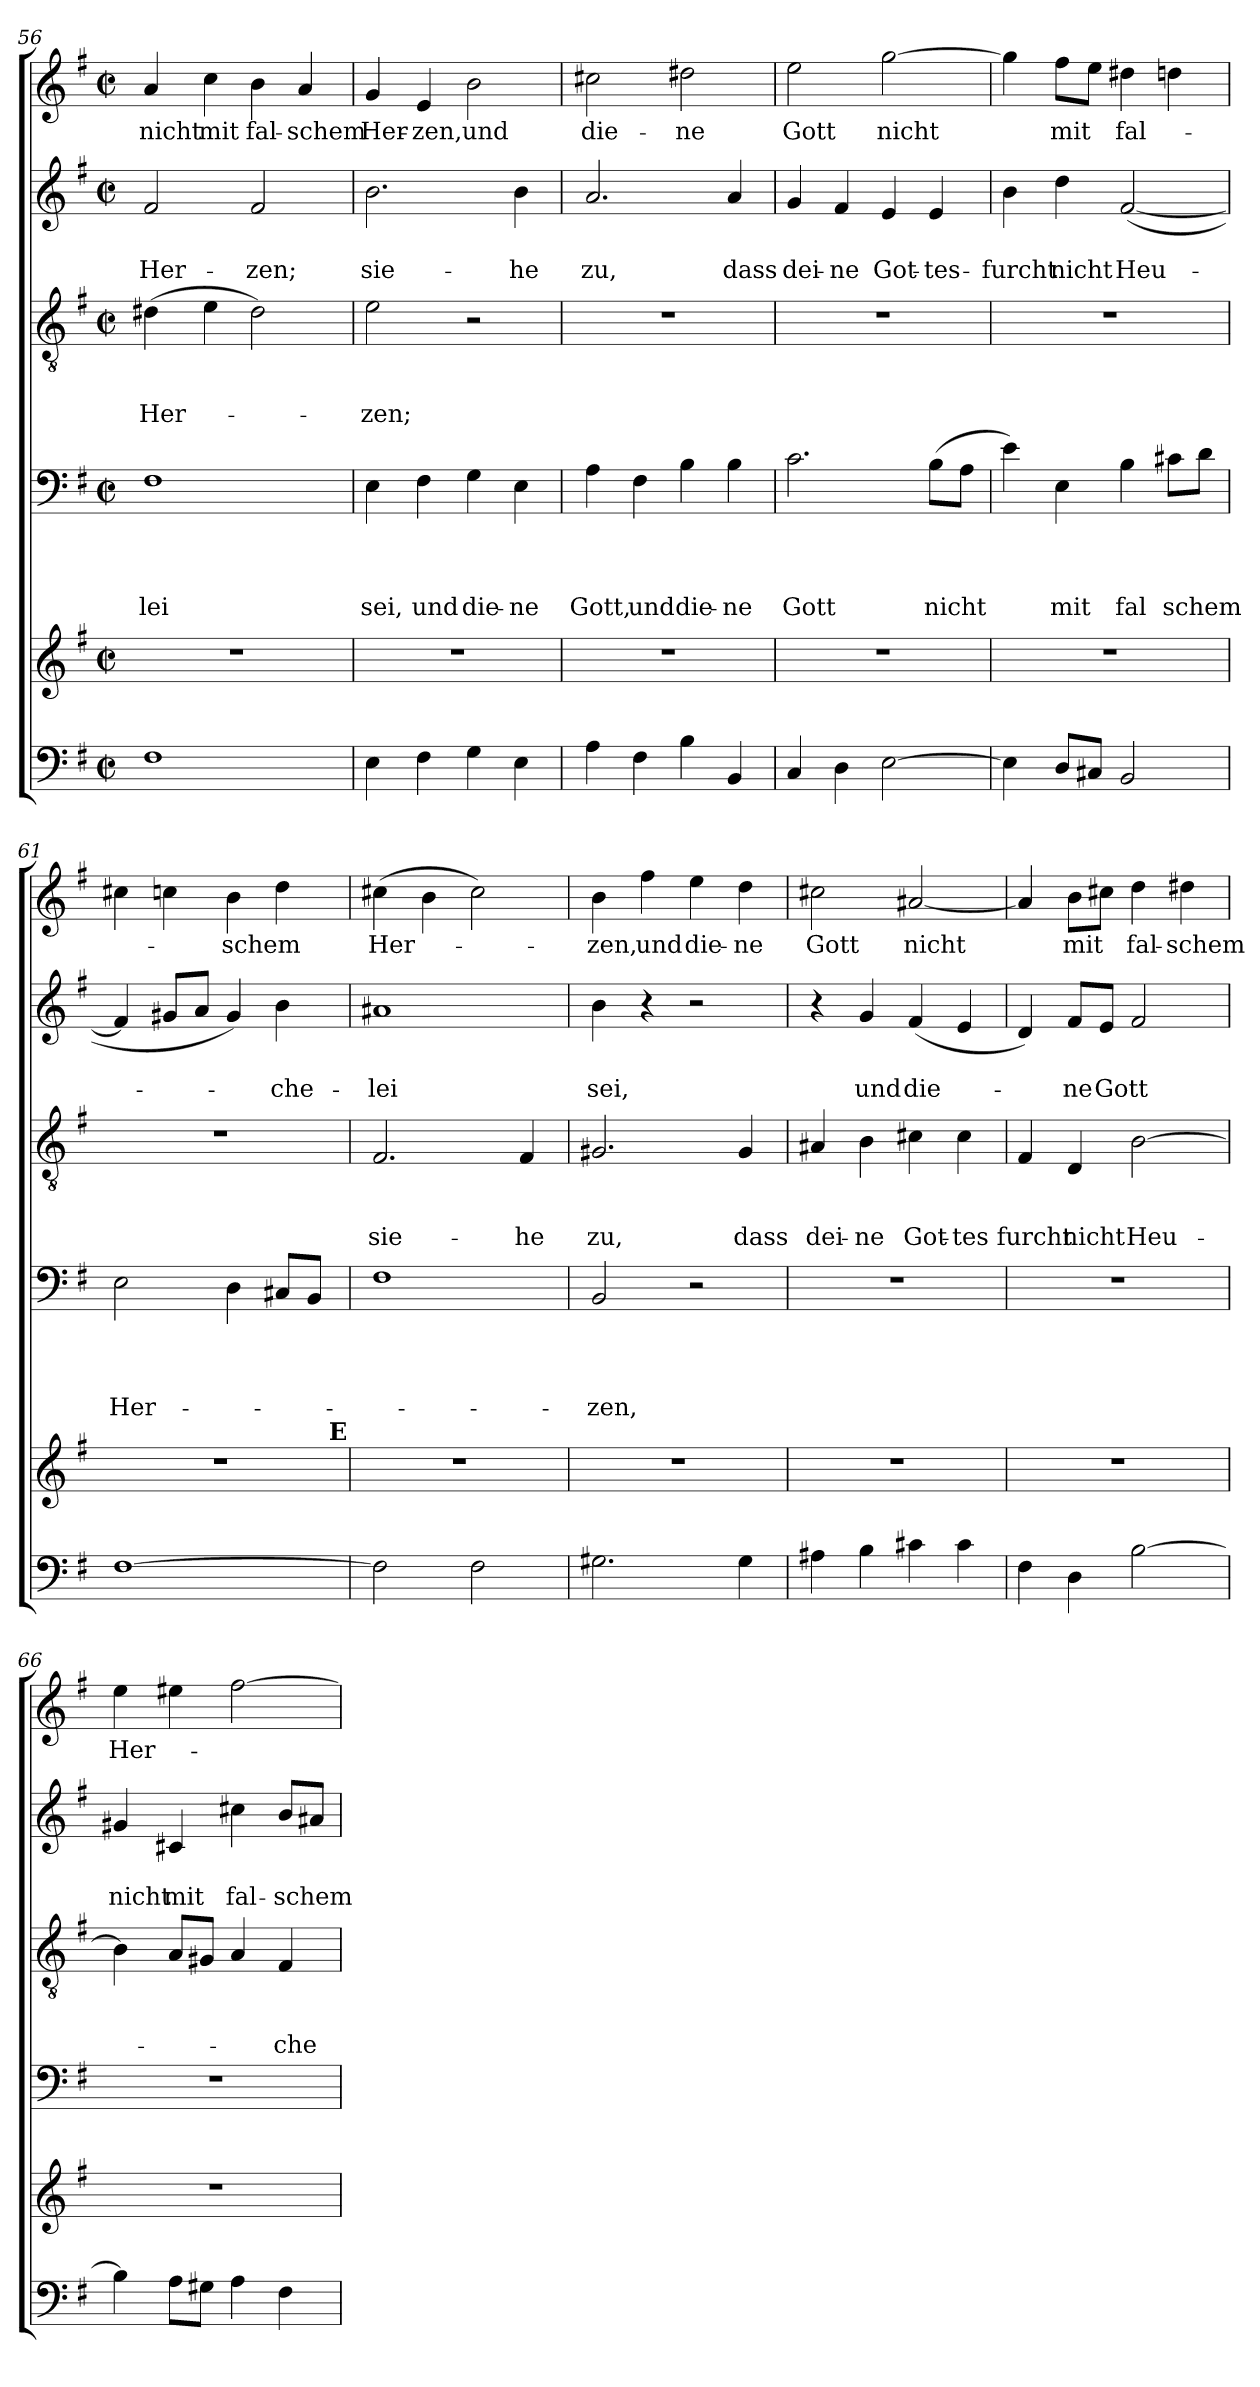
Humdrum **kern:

**kern	**kern	**kern	**text	**text	**text	**text	**kern	**text	**text	**text	**kern	**text	**text	**kern	**text
*part5	*part5	*part4	*part4	*part4	*part4	*part4	*part3	*part3	*part3	*part3	*part2	*part2	*part2	*part1	*part1
*staff6	*staff5	*staff4	*staff4	*staff4	*staff4	*staff4	*staff3	*staff3	*staff3	*staff3	*staff2	*staff2	*staff2	*staff1	*staff1
!!LO:LB:g=z
*clefF4	*clefG2	*clefF4	*	*	*	*	*clefGv2	*	*	*	*clefG2	*	*	*clefG2	*
*k[f#]	*k[f#]	*k[f#]	*	*	*	*	*k[f#]	*	*	*	*k[f#]	*	*	*k[f#]	*
*G:	*G:	*G:	*	*	*	*	*G:	*	*	*	*G:	*	*	*G:	*
*M2/2	*M2/2	*M2/2	*	*	*	*	*M2/2	*	*	*	*M2/2	*	*	*M2/2	*
*met(c|)	*met(c|)	*met(c|)	*	*	*	*	*met(c|)	*	*	*	*met(c|)	*	*	*met(c|)	*
=56	=56	=56	=56	=56	=56	=56	=56	=56	=56	=56	=56	=56	=56	=56	=56
!	!	!	!	!	!	!LO:LY:b	!	!	!	!LO:LY:b	!	!	!LO:LY:b	!	!LO:LY:b
1F#	1r	1F#	.	.	.	-lei	(>4d#X\	.	.	Her-	2f#/	.	Her-	4a/	nicht
!	!	!	!	!	!	!	!	!	!	!	!	!	!	!	!LO:LY:b
.	.	.	.	.	.	.	4e\	.	.	.	.	.	.	4cc\	mit
!	!	!	!	!	!	!	!	!	!	!	!	!	!LO:LY:b	!	!LO:LY:b
.	.	.	.	.	.	.	2d#\)	.	.	.	2f#/	.	-zen;	4b\	fal-
!	!	!	!	!	!	!	!	!	!	!	!	!	!	!	!LO:LY:b
.	.	.	.	.	.	.	.	.	.	.	.	.	.	4a/	-schem
=57	=57	=57	=57	=57	=57	=57	=57	=57	=57	=57	=57	=57	=57	=57	=57
!	!	!	!	!	!	!LO:LY:b	!	!	!	!LO:LY:b	!	!	!LO:LY:b	!	!LO:LY:b
4E\	1r	4E\	.	.	.	sei,	2e\	.	.	-zen;	2.b\	.	sie-	4g/	Her-
!	!	!	!	!	!	!LO:LY:b	!	!	!	!	!	!	!	!	!LO:LY:b:rj
4F#\	.	4F#\	.	.	.	und	.	.	.	.	.	.	.	4e/	-zen,
!	!	!	!	!	!	!LO:LY:b	!	!	!	!	!	!	!	!	!LO:LY:b
4G\	.	4G\	.	.	.	die-	2r	.	.	.	.	.	.	2b\	und
!	!	!	!	!	!	!LO:LY:b	!	!	!	!	!	!	!LO:LY:b	!	!
4E\	.	4E\	.	.	.	-ne	.	.	.	.	4b\	.	-he	.	.
=58	=58	=58	=58	=58	=58	=58	=58	=58	=58	=58	=58	=58	=58	=58	=58
!	!	!	!	!	!	!LO:LY:b	!	!	!	!	!	!	!LO:LY:b	!	!LO:LY:b
4A\	1r	4A\	.	.	.	Gott,	1r	.	.	.	2.a/	.	zu,	2cc#X\	die-
!	!	!	!	!	!	!LO:LY:b	!	!	!	!	!	!	!	!	!
4F#\	.	4F#\	.	.	.	und	.	.	.	.	.	.	.	.	.
!	!	!	!	!	!	!LO:LY:b	!	!	!	!	!	!	!	!	!LO:LY:b
4B\	.	4B\	.	.	.	die-	.	.	.	.	.	.	.	2dd#X\	-ne
!	!	!	!	!	!	!LO:LY:b	!	!	!	!	!	!	!LO:LY:b	!	!
4BB/	.	4B\	.	.	.	-ne	.	.	.	.	4a/	.	dass	.	.
=59	=59	=59	=59	=59	=59	=59	=59	=59	=59	=59	=59	=59	=59	=59	=59
!	!	!	!	!	!	!LO:LY:b	!	!	!	!	!	!	!LO:LY:b	!	!LO:LY:b
4C/	1r	2.c\	.	.	.	Gott	1r	.	.	.	4g/	.	dei-	2ee\	Gott
!	!	!	!	!	!	!	!	!	!	!	!	!	!LO:LY:b	!	!
4D\	.	.	.	.	.	.	.	.	.	.	4f#/	.	-ne	.	.
!	!	!	!	!	!	!	!	!	!	!	!	!	!LO:LY:b	!	!LO:LY:b
[>2E\	.	.	.	.	.	.	.	.	.	.	4e/	.	Got-	[>2gg\	nicht
!	!	!	!	!	!	!LO:LY:b	!	!	!	!	!	!	!LO:LY:b:rj	!	!
.	.	(>8B\L	.	.	.	nicht	.	.	.	.	4e/	.	-tes-	.	.
.	.	8A\J	.	.	.	.	.	.	.	.	.	.	.	.	.
=60	=60	=60	=60	=60	=60	=60	=60	=60	=60	=60	=60	=60	=60	=60	=60
!	!	!	!	!	!	!	!	!	!	!	!	!	!LO:LY:b	!	!
4E\]	1r	4e\)	.	.	.	.	1r	.	.	.	4b\	.	-furcht	4gg\]	.
!	!	!	!	!	!	!LO:LY:b	!	!	!	!	!	!	!LO:LY:b	!	!LO:LY:b
8D/L	.	4E\	.	.	.	mit	.	.	.	.	4dd\	.	nicht	8ff#\L	mit
8C#X/J	.	.	.	.	.	.	.	.	.	.	.	.	.	8ee\J	.
!	!	!	!	!	!	!LO:LY:b	!	!	!	!	!	!	!LO:LY:b	!	!LO:LY:b
2BB/	.	4B\	.	.	.	fal	.	.	.	.	([>2f#/	.	Heu-	4dd#X\	fal-
!	!	!	!	!	!	!LO:LY:b	!	!	!	!	!	!	!	!	!
.	.	8c#X\L	.	.	.	schem	.	.	.	.	.	.	.	4ddn\	.
.	.	8d\J	.	.	.	.	.	.	.	.	.	.	.	.	.
!!LO:PB:g=z
=61	=61	=61	=61	=61	=61	=61	=61	=61	=61	=61	=61	=61	=61	=61	=61
!	!	!	!	!	!	!LO:LY:b	!	!	!	!	!	!	!	!	!
*	*^	*	*	*	*	*	*	*	*	*	*	*	*	*	*
[>1F#	1r	2...ryy	2E\	.	.	.	Her-	1r	.	.	.	4f#/]	.	.	4cc#X\	.
.	.	.	.	.	.	.	.	.	.	.	.	8g#X/L	.	.	4ccn\	.
.	.	.	.	.	.	.	.	.	.	.	.	8a/J	.	.	.	.
!	!	!	!	!	!	!	!	!	!	!	!	!	!	!	!	!LO:LY:b
.	.	.	4D\	.	.	.	.	.	.	.	.	4g#/)	.	.	4b\	-schem
!	!	!	!	!	!	!	!	!	!	!	!	!	!	!LO:LY:b	!	!
.	.	.	8C#X/L	.	.	.	.	.	.	.	.	4b\	.	-che-	4dd\	.
.	.	.	8BB/J	.	.	.	.	.	.	.	.	.	.	.	.	.
!	!	!LO:TX:a:B:t=E	!	!	!	!	!	!	!	!	!	!	!	!	!	!
.	.	16ryy	.	.	.	.	.	.	.	.	.	.	.	.	.	.
=62	=62	=62	=62	=62	=62	=62	=62	=62	=62	=62	=62	=62	=62	=62	=62	=62
!	!	!	!	!	!	!	!	!	!	!	!LO:LY:b	!	!	!LO:LY:b	!	!LO:LY:b
*	*v	*v	*	*	*	*	*	*	*	*	*	*	*	*	*	*
2F#\]	1r	1F#	.	.	.	.	2.F#/	.	.	sie-	1a#X	.	-lei	(>4cc#X\	Her-
.	.	.	.	.	.	.	.	.	.	.	.	.	.	4b\	.
2F#\	.	.	.	.	.	.	.	.	.	.	.	.	.	2cc#\)	.
!	!	!	!	!	!	!	!	!	!	!LO:LY:b	!	!	!	!	!
.	.	.	.	.	.	.	4F#/	.	.	-he	.	.	.	.	.
=63	=63	=63	=63	=63	=63	=63	=63	=63	=63	=63	=63	=63	=63	=63	=63
!	!	!	!	!	!	!LO:LY:b	!	!	!	!LO:LY:b	!	!	!LO:LY:b	!	!LO:LY:b
2.G#X\	1r	2BB/	.	.	.	-zen,	2.G#X/	.	.	zu,	4b\	.	sei,	4b\	-zen,
!	!	!	!	!	!	!	!	!	!	!	!	!	!	!	!LO:LY:b
.	.	.	.	.	.	.	.	.	.	.	4r	.	.	4ff#\	und
!	!	!	!	!	!	!	!	!	!	!	!	!	!	!	!LO:LY:b
.	.	2r	.	.	.	.	.	.	.	.	2r	.	.	4ee\	die-
!	!	!	!	!	!	!	!	!	!	!LO:LY:b	!	!	!	!	!LO:LY:b:rj
4G#\	.	.	.	.	.	.	4G#/	.	.	dass	.	.	.	4dd\	-ne
=64	=64	=64	=64	=64	=64	=64	=64	=64	=64	=64	=64	=64	=64	=64	=64
!	!	!	!	!	!	!	!	!	!	!LO:LY:b	!	!	!	!	!LO:LY:b
4A#X\	1r	1r	.	.	.	.	4A#X/	.	.	dei-	4r	.	.	2cc#X\	Gott
!	!	!	!	!	!	!	!	!	!	!LO:LY:b:rj	!	!	!LO:LY:b	!	!
4B\	.	.	.	.	.	.	4B\	.	.	-ne	4g/	.	und	.	.
!	!	!	!	!	!	!	!	!	!	!LO:LY:b	!	!	!LO:LY:b	!	!LO:LY:b
4c#X\	.	.	.	.	.	.	4c#X\	.	.	Got-	(<4f#/	.	die-	[<2a#X/	nicht
!	!	!	!	!	!	!	!	!	!	!LO:LY:b:rj	!	!	!	!	!
4c#\	.	.	.	.	.	.	4c#\	.	.	-tes	4e/	.	.	.	.
=65	=65	=65	=65	=65	=65	=65	=65	=65	=65	=65	=65	=65	=65	=65	=65
!	!	!	!	!	!	!	!	!	!	!LO:LY:b	!	!	!	!	!
4F#\	1r	1r	.	.	.	.	4F#/	.	.	furcht	4d/)	.	.	4a#/]	.
!	!	!	!	!	!	!	!	!	!	!LO:LY:b	!	!	!LO:LY:b	!	!LO:LY:b
4D\	.	.	.	.	.	.	4D/	.	.	nicht	8f#/L	.	-ne	8b\L	mit
!	!	!	!	!	!	!	!	!	!	!	!	!	!LO:LY:b	!	!
.	.	.	.	.	.	.	.	.	.	.	8e/J	.	Gott	8cc#X\J	.
!	!	!	!	!	!	!	!	!	!	!LO:LY:b	!	!	!	!	!LO:LY:b
[>2B\	.	.	.	.	.	.	[>2B\	.	.	Heu-	2f#/	.	.	4dd\	fal-
!	!	!	!	!	!	!	!	!	!	!	!	!	!	!	!LO:LY:b
.	.	.	.	.	.	.	.	.	.	.	.	.	.	4dd#X\	-schem
=66	=66	=66	=66	=66	=66	=66	=66	=66	=66	=66	=66	=66	=66	=66	=66
!	!	!	!	!	!	!	!	!	!	!	!	!	!LO:LY:b	!	!LO:LY:b
4B\]	1r	1r	.	.	.	.	4B\]	.	.	.	4g#X/	.	nicht	4ee\	Her-
!	!	!	!	!	!	!	!	!	!	!	!	!	!LO:LY:b	!	!
8A\L	.	.	.	.	.	.	8A/L	.	.	.	4c#X/	.	mit	4ee#X\	.
8G#X\J	.	.	.	.	.	.	8G#X/J	.	.	.	.	.	.	.	.
!	!	!	!	!	!	!	!	!	!	!	!	!	!LO:LY:b	!	!
4A\	.	.	.	.	.	.	4A/	.	.	.	4cc#X\	.	fal-	[<2ff#\	.
!	!	!	!	!	!	!	!	!	!	!LO:LY:b	!	!	!LO:LY:b	!	!
4F#\	.	.	.	.	.	.	4F#/	.	.	-che-	8b/L	.	-schem	.	.
.	.	.	.	.	.	.	.	.	.	.	8a#X/J	.	.	.	.
=	=	=	=	=	=	=	=	=	=	=	=	=	=	=	=
*-	*-	*-	*-	*-	*-	*-	*-	*-	*-	*-	*-	*-	*-	*-	*-
